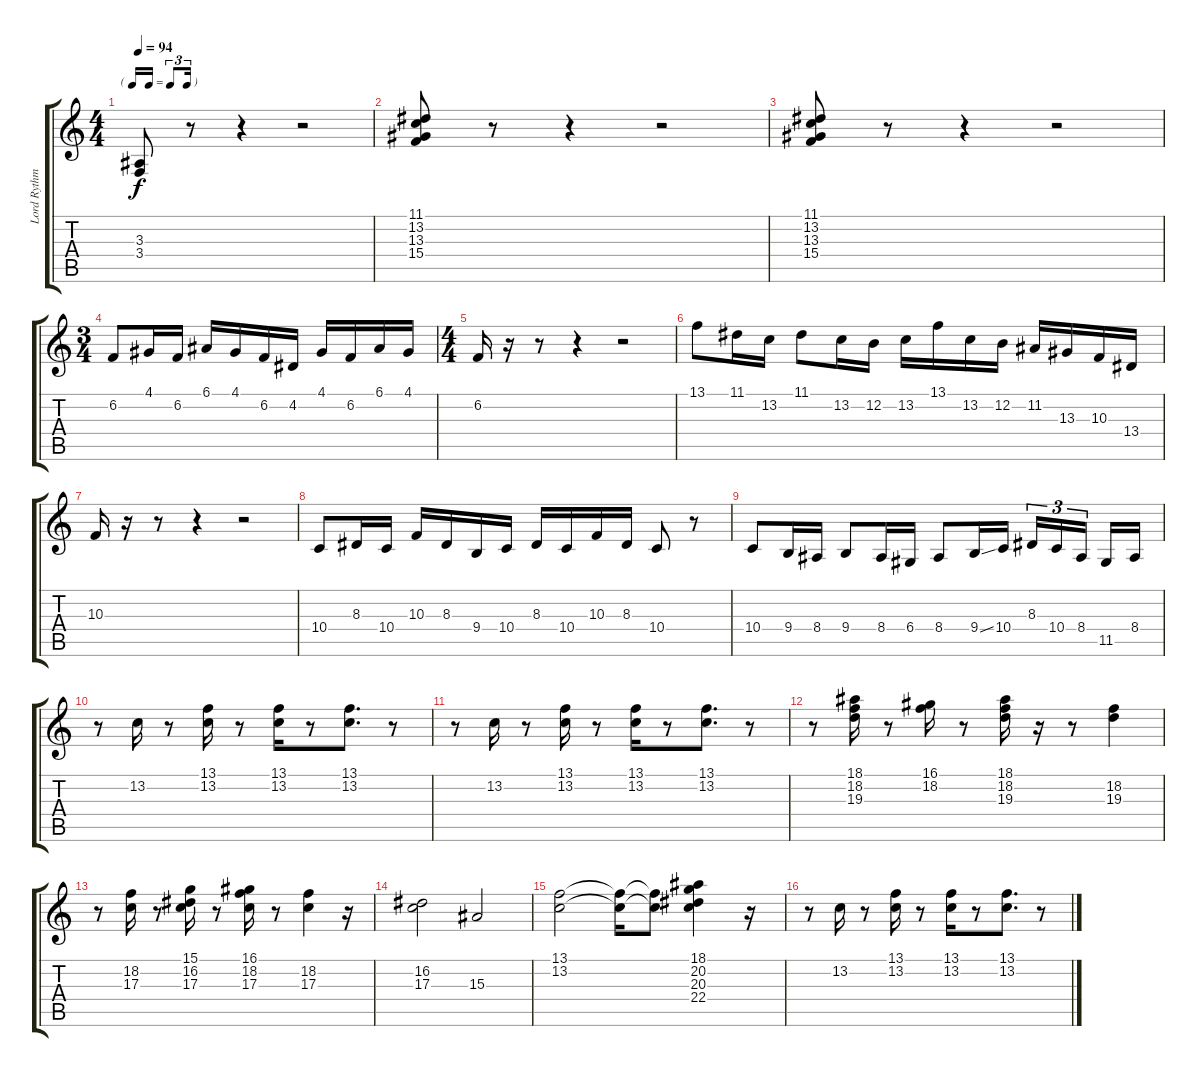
\track ("Lord Rythm" "Lord Rythm") {instrument rockorgan}
\staff {score tabs}
\tuning (E4 B3 G3 D3 A2 E2) {hide}
\ts (4 4)
\tf triplet16th
\tempo 94
\clef g2
\ks c
(3.3 3.4).8{dy f} r.8 r.4 r.2 |
(11.1 13.2 13.3 15.4).8 r.8 r.4 r.2 |
(11.1 13.2 13.3 15.4).8 r.8 r.4 r.2 |
\ts (3 4)
6.2.8 4.1.16 6.2.16 6.1.16 4.1.16 6.2.16 4.2.16 4.1.16 6.2.16 6.1.16 4.1.16 |
\ts (4 4)
6.2.16 r.16 r.8 r.4 r.2 |
13.1.8 11.1.16 13.2.16 11.1.8 13.2.16 12.2.16 13.2.16 13.1.16 13.2.16 12.2.16 11.2.16 13.3.16 10.3.16 13.4.16 |
10.3.16 r.16 r.8 r.4 r.2 |
10.4.8 8.3.16 10.4.16 10.3.16 8.3.16 9.4.16 10.4.16 8.3.16 10.4.16 10.3.16 8.3.16 10.4.8 r.8 |
10.4.8 9.4.16 8.4.16 9.4.8 8.4.16 6.4.16 8.4.8 9.4{ss}.16 10.4.16 8.3.16{tu (3 2)} 10.4.16{tu (3 2)} 8.4.16{tu (3 2) beam splitsecondary} 11.5.16 8.4.16 |
r.8 13.2.16 r.8 (13.1 13.2).16 r.8 (13.1 13.2).16 r.8 (13.1 13.2).8{d} r.8 |
r.8 13.2.16 r.8 (13.1 13.2).16 r.8 (13.1 13.2).16 r.8 (13.1 13.2).8{d} r.8 |
r.8 (18.1 18.2 19.3).16 r.8 (16.1 18.2).16 r.8 (18.1 18.2 19.3).16 r.16 r.8 (18.2 19.3).4 |
r.8 (18.2 17.3).16 r.8 (15.1 16.2 17.3).16 r.8 (16.1 18.2 17.3).16 r.8 (18.2 17.3).4 r.16 |
(16.2 17.3).2 15.3.2 |
(13.1 13.2).2 (13.1{t} 13.2{t}).16 (13.1{t} 13.2{t}).8 (18.1 20.2 20.3 22.4).4 r.16 |
r.8 13.2.16 r.8 (13.1 13.2).16 r.8 (13.1 13.2).16 r.8 (13.1 13.2).8{d} r.8
